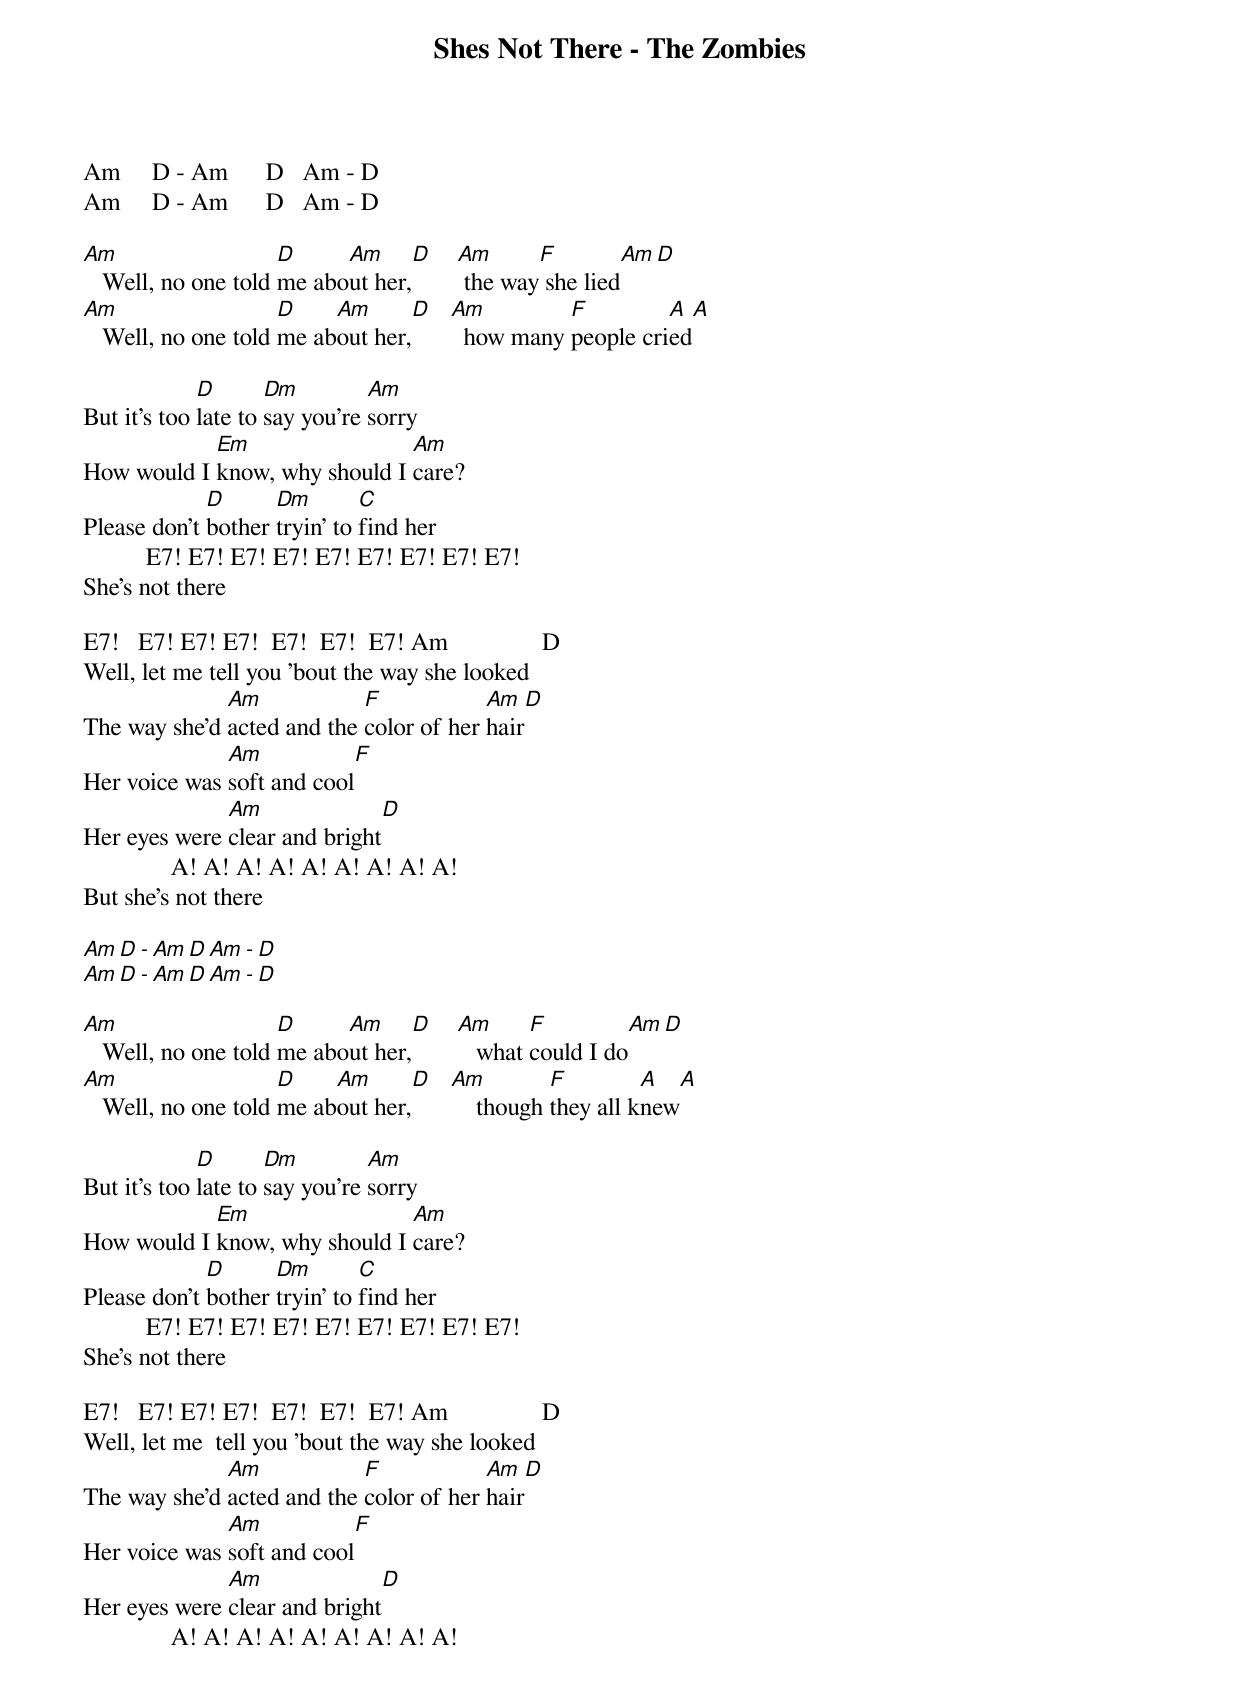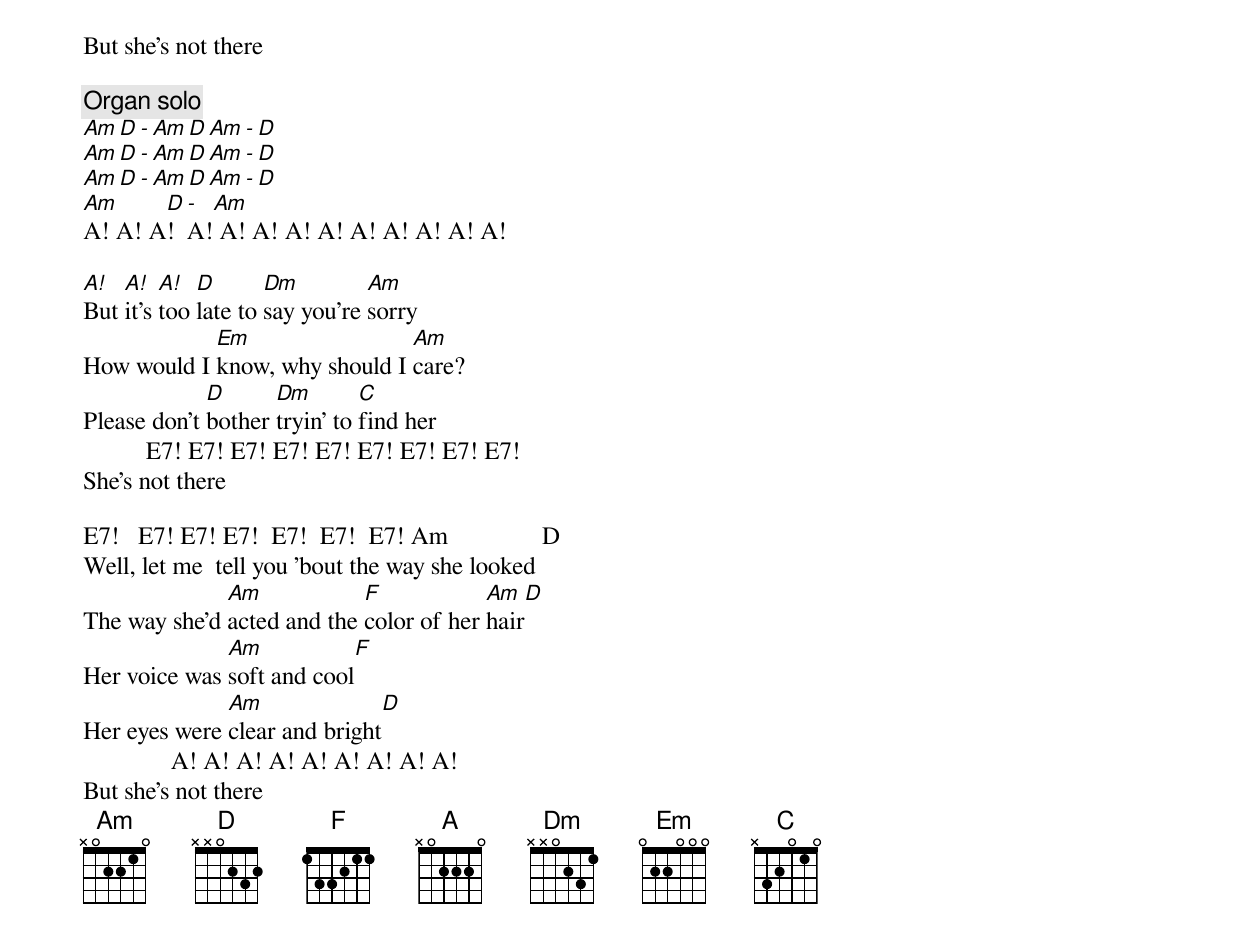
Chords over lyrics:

Shes Not There - The Zombies

Am     D - Am      D   Am - D
Am     D - Am      D   Am - D

Am                   D     Am     D   Am      F           Am  D
   Well, no one told me about her,     the way she lied
Am                   D    Am      D  Am         F         A   A
   Well, no one told me about her,     how many people cried

             D       Dm         Am
But it's too late to say you're sorry
            Em                 Am
How would I know, why should I care?
             D      Dm        C
Please don't bother tryin' to find her
          E7! E7! E7! E7! E7! E7! E7! E7! E7!
She's not there

E7!   E7! E7! E7!  E7!  E7!  E7! Am               D
Well, let me tell you 'bout the way she looked
              Am            F            Am    D
The way she'd acted and the color of her hair
              Am             F
Her voice was soft and cool
              Am                D
Her eyes were clear and bright
              A! A! A! A! A! A! A! A! A!
But she's not there

Am     D - Am      D   Am - D
Am     D - Am      D   Am - D

Am                   D     Am     D   Am      F           Am  D
   Well, no one told me about her,       what could I do
Am                   D    Am      D  Am         F         A    A
   Well, no one told me about her,       though they all knew

             D       Dm         Am
But it's too late to say you're sorry
            Em                 Am
How would I know, why should I care?
             D      Dm        C
Please don't bother tryin' to find her
          E7! E7! E7! E7! E7! E7! E7! E7! E7!
She's not there

E7!   E7! E7! E7!  E7!  E7!  E7! Am               D
Well, let me  tell you 'bout the way she looked
              Am            F            Am    D
The way she'd acted and the color of her hair
              Am             F
Her voice was soft and cool
              Am                D
Her eyes were clear and bright
              A! A! A! A! A! A! A! A! A!
But she's not there

[Organ solo]
Am     D - Am      D   Am - D
Am     D - Am      D   Am - D
Am     D - Am      D   Am - D
Am     D - Am
A! A! A! A! A! A! A! A! A! A! A! A! A!

A!  A!   A!  D       Dm         Am
But it's too late to say you're sorry
            Em                 Am
How would I know, why should I care?
             D      Dm        C
Please don't bother tryin' to find her
          E7! E7! E7! E7! E7! E7! E7! E7! E7!
She's not there

E7!   E7! E7! E7!  E7!  E7!  E7! Am               D
Well, let me  tell you 'bout the way she looked
              Am            F            Am    D
The way she'd acted and the color of her hair
              Am             F
Her voice was soft and cool
              Am                D
Her eyes were clear and bright
              A! A! A! A! A! A! A! A! A!
But she's not there
